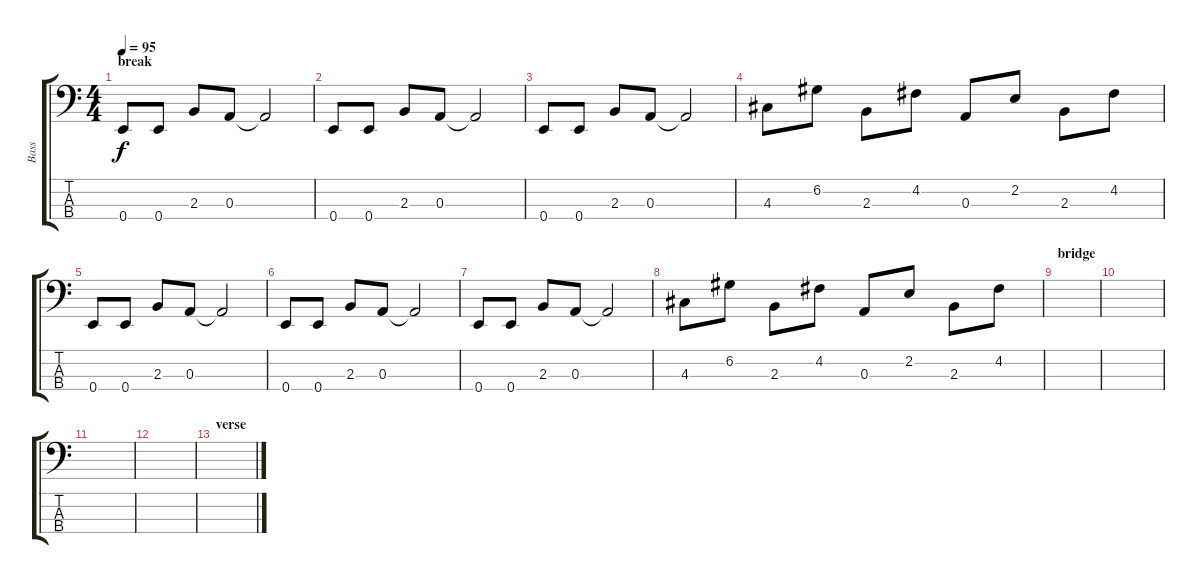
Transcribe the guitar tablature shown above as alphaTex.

\track ("Bass" "Bass") {instrument electricbassfinger}
\staff {score tabs}
\tuning (G2 D2 A1 E1) {hide}
\ts (4 4)
\section ("" "break")
\tempo 95
\clef f4
\ks c
0.4.8{dy f} 0.4.8 2.3.8 0.3.8 0.3{t}.2 |
0.4.8 0.4.8 2.3.8 0.3.8 0.3{t}.2 |
0.4.8 0.4.8 2.3.8 0.3.8 0.3{t}.2 |
4.3.8 6.2.8 2.3.8 4.2.8 0.3.8 2.2.8 2.3.8 4.2.8 |
0.4.8 0.4.8 2.3.8 0.3.8 0.3{t}.2 |
0.4.8 0.4.8 2.3.8 0.3.8 0.3{t}.2 |
0.4.8 0.4.8 2.3.8 0.3.8 0.3{t}.2 |
4.3.8 6.2.8 2.3.8 4.2.8 0.3.8 2.2.8 2.3.8 4.2.8 |
\section ("" "bridge")
|
|
|
|
\section ("" "verse")
